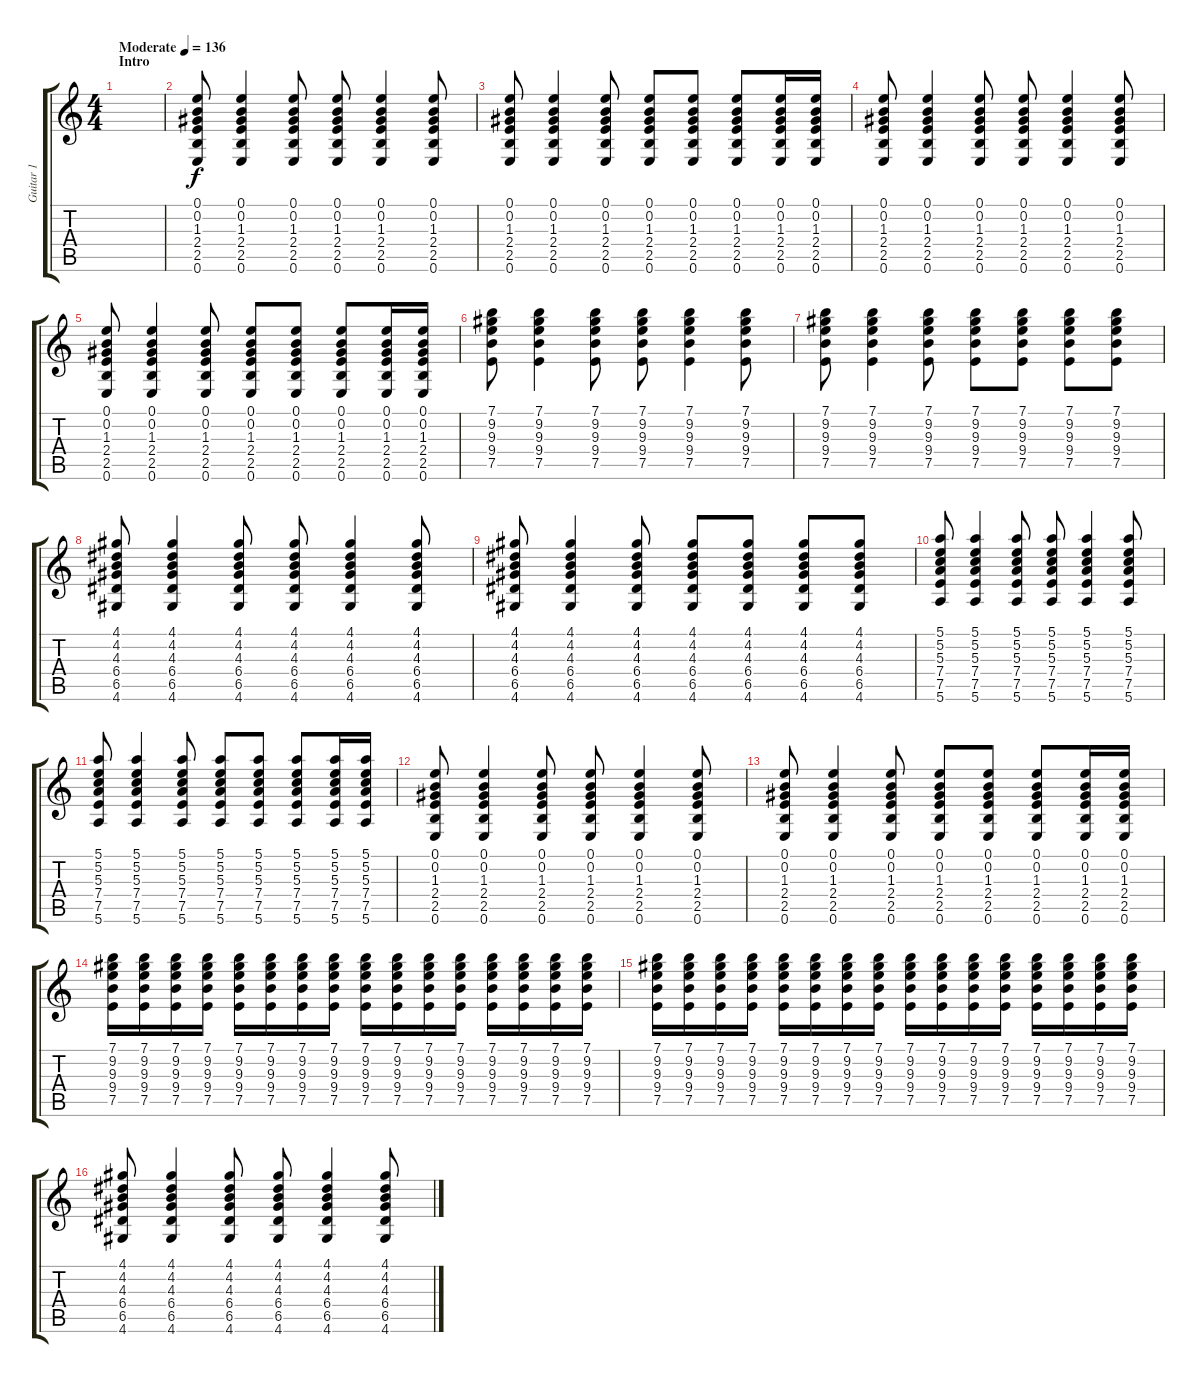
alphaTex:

\track ("Guitar 1" "Guitar 1") {instrument electricguitarclean}
\staff {score tabs}
\tuning (E4 B3 G3 D3 A2 E2) {hide}
\ts (4 4)
\section ("" "Intro")
\tempo (136 "Moderate")
\clef g2
\ks c
|
(0.1 0.2 1.3 2.4 2.5 0.6).8 (0.1 0.2 1.3 2.4 2.5 0.6).4 (0.1 0.2 1.3 2.4 2.5 0.6).8 (0.1 0.2 1.3 2.4 2.5 0.6).8 (0.1 0.2 1.3 2.4 2.5 0.6).4 (0.1 0.2 1.3 2.4 2.5 0.6).8 |
(0.1 0.2 1.3 2.4 2.5 0.6).8 (0.1 0.2 1.3 2.4 2.5 0.6).4 (0.1 0.2 1.3 2.4 2.5 0.6).8 (0.1 0.2 1.3 2.4 2.5 0.6).8 (0.1 0.2 1.3 2.4 2.5 0.6).8 (0.1 0.2 1.3 2.4 2.5 0.6).8 (0.1 0.2 1.3 2.4 2.5 0.6).16 (0.1 0.2 1.3 2.4 2.5 0.6).16 |
(0.1 0.2 1.3 2.4 2.5 0.6).8 (0.1 0.2 1.3 2.4 2.5 0.6).4 (0.1 0.2 1.3 2.4 2.5 0.6).8 (0.1 0.2 1.3 2.4 2.5 0.6).8 (0.1 0.2 1.3 2.4 2.5 0.6).4 (0.1 0.2 1.3 2.4 2.5 0.6).8 |
(0.1 0.2 1.3 2.4 2.5 0.6).8 (0.1 0.2 1.3 2.4 2.5 0.6).4 (0.1 0.2 1.3 2.4 2.5 0.6).8 (0.1 0.2 1.3 2.4 2.5 0.6).8 (0.1 0.2 1.3 2.4 2.5 0.6).8 (0.1 0.2 1.3 2.4 2.5 0.6).8 (0.1 0.2 1.3 2.4 2.5 0.6).16 (0.1 0.2 1.3 2.4 2.5 0.6).16 |
(7.1 9.2 9.3 9.4 7.5).8 (7.1 9.2 9.3 9.4 7.5).4 (7.1 9.2 9.3 9.4 7.5).8 (7.1 9.2 9.3 9.4 7.5).8 (7.1 9.2 9.3 9.4 7.5).4 (7.1 9.2 9.3 9.4 7.5).8 |
(7.1 9.2 9.3 9.4 7.5).8 (7.1 9.2 9.3 9.4 7.5).4 (7.1 9.2 9.3 9.4 7.5).8 (7.1 9.2 9.3 9.4 7.5).8 (7.1 9.2 9.3 9.4 7.5).8 (7.1 9.2 9.3 9.4 7.5).8 (7.1 9.2 9.3 9.4 7.5).8 |
(4.1 4.2 4.3 6.4 6.5 4.6).8 (4.1 4.2 4.3 6.4 6.5 4.6).4 (4.1 4.2 4.3 6.4 6.5 4.6).8 (4.1 4.2 4.3 6.4 6.5 4.6).8 (4.1 4.2 4.3 6.4 6.5 4.6).4 (4.1 4.2 4.3 6.4 6.5 4.6).8 |
(4.1 4.2 4.3 6.4 6.5 4.6).8 (4.1 4.2 4.3 6.4 6.5 4.6).4 (4.1 4.2 4.3 6.4 6.5 4.6).8 (4.1 4.2 4.3 6.4 6.5 4.6).8 (4.1 4.2 4.3 6.4 6.5 4.6).8 (4.1 4.2 4.3 6.4 6.5 4.6).8 (4.1 4.2 4.3 6.4 6.5 4.6).8 |
(5.1 5.2 5.3 7.4 7.5 5.6).8 (5.1 5.2 5.3 7.4 7.5 5.6).4 (5.1 5.2 5.3 7.4 7.5 5.6).8 (5.1 5.2 5.3 7.4 7.5 5.6).8 (5.1 5.2 5.3 7.4 7.5 5.6).4 (5.1 5.2 5.3 7.4 7.5 5.6).8 |
(5.1 5.2 5.3 7.4 7.5 5.6).8 (5.1 5.2 5.3 7.4 7.5 5.6).4 (5.1 5.2 5.3 7.4 7.5 5.6).8 (5.1 5.2 5.3 7.4 7.5 5.6).8 (5.1 5.2 5.3 7.4 7.5 5.6).8 (5.1 5.2 5.3 7.4 7.5 5.6).8 (5.1 5.2 5.3 7.4 7.5 5.6).16 (5.1 5.2 5.3 7.4 7.5 5.6).16 |
(0.1 0.2 1.3 2.4 2.5 0.6).8 (0.1 0.2 1.3 2.4 2.5 0.6).4 (0.1 0.2 1.3 2.4 2.5 0.6).8 (0.1 0.2 1.3 2.4 2.5 0.6).8 (0.1 0.2 1.3 2.4 2.5 0.6).4 (0.1 0.2 1.3 2.4 2.5 0.6).8 |
(0.1 0.2 1.3 2.4 2.5 0.6).8 (0.1 0.2 1.3 2.4 2.5 0.6).4 (0.1 0.2 1.3 2.4 2.5 0.6).8 (0.1 0.2 1.3 2.4 2.5 0.6).8 (0.1 0.2 1.3 2.4 2.5 0.6).8 (0.1 0.2 1.3 2.4 2.5 0.6).8 (0.1 0.2 1.3 2.4 2.5 0.6).16 (0.1 0.2 1.3 2.4 2.5 0.6).16 |
(7.1 9.2 9.3 9.4 7.5).16 (7.1 9.2 9.3 9.4 7.5).16 (7.1 9.2 9.3 9.4 7.5).16 (7.1 9.2 9.3 9.4 7.5).16 (7.1 9.2 9.3 9.4 7.5).16 (7.1 9.2 9.3 9.4 7.5).16 (7.1 9.2 9.3 9.4 7.5).16 (7.1 9.2 9.3 9.4 7.5).16 (7.1 9.2 9.3 9.4 7.5).16 (7.1 9.2 9.3 9.4 7.5).16 (7.1 9.2 9.3 9.4 7.5).16 (7.1 9.2 9.3 9.4 7.5).16 (7.1 9.2 9.3 9.4 7.5).16 (7.1 9.2 9.3 9.4 7.5).16 (7.1 9.2 9.3 9.4 7.5).16 (7.1 9.2 9.3 9.4 7.5).16 |
(7.1 9.2 9.3 9.4 7.5).16 (7.1 9.2 9.3 9.4 7.5).16 (7.1 9.2 9.3 9.4 7.5).16 (7.1 9.2 9.3 9.4 7.5).16 (7.1 9.2 9.3 9.4 7.5).16 (7.1 9.2 9.3 9.4 7.5).16 (7.1 9.2 9.3 9.4 7.5).16 (7.1 9.2 9.3 9.4 7.5).16 (7.1 9.2 9.3 9.4 7.5).16 (7.1 9.2 9.3 9.4 7.5).16 (7.1 9.2 9.3 9.4 7.5).16 (7.1 9.2 9.3 9.4 7.5).16 (7.1 9.2 9.3 9.4 7.5).16 (7.1 9.2 9.3 9.4 7.5).16 (7.1 9.2 9.3 9.4 7.5).16 (7.1 9.2 9.3 9.4 7.5).16 |
(4.1 4.2 4.3 6.4 6.5 4.6).8 (4.1 4.2 4.3 6.4 6.5 4.6).4 (4.1 4.2 4.3 6.4 6.5 4.6).8 (4.1 4.2 4.3 6.4 6.5 4.6).8 (4.1 4.2 4.3 6.4 6.5 4.6).4 (4.1 4.2 4.3 6.4 6.5 4.6).8
